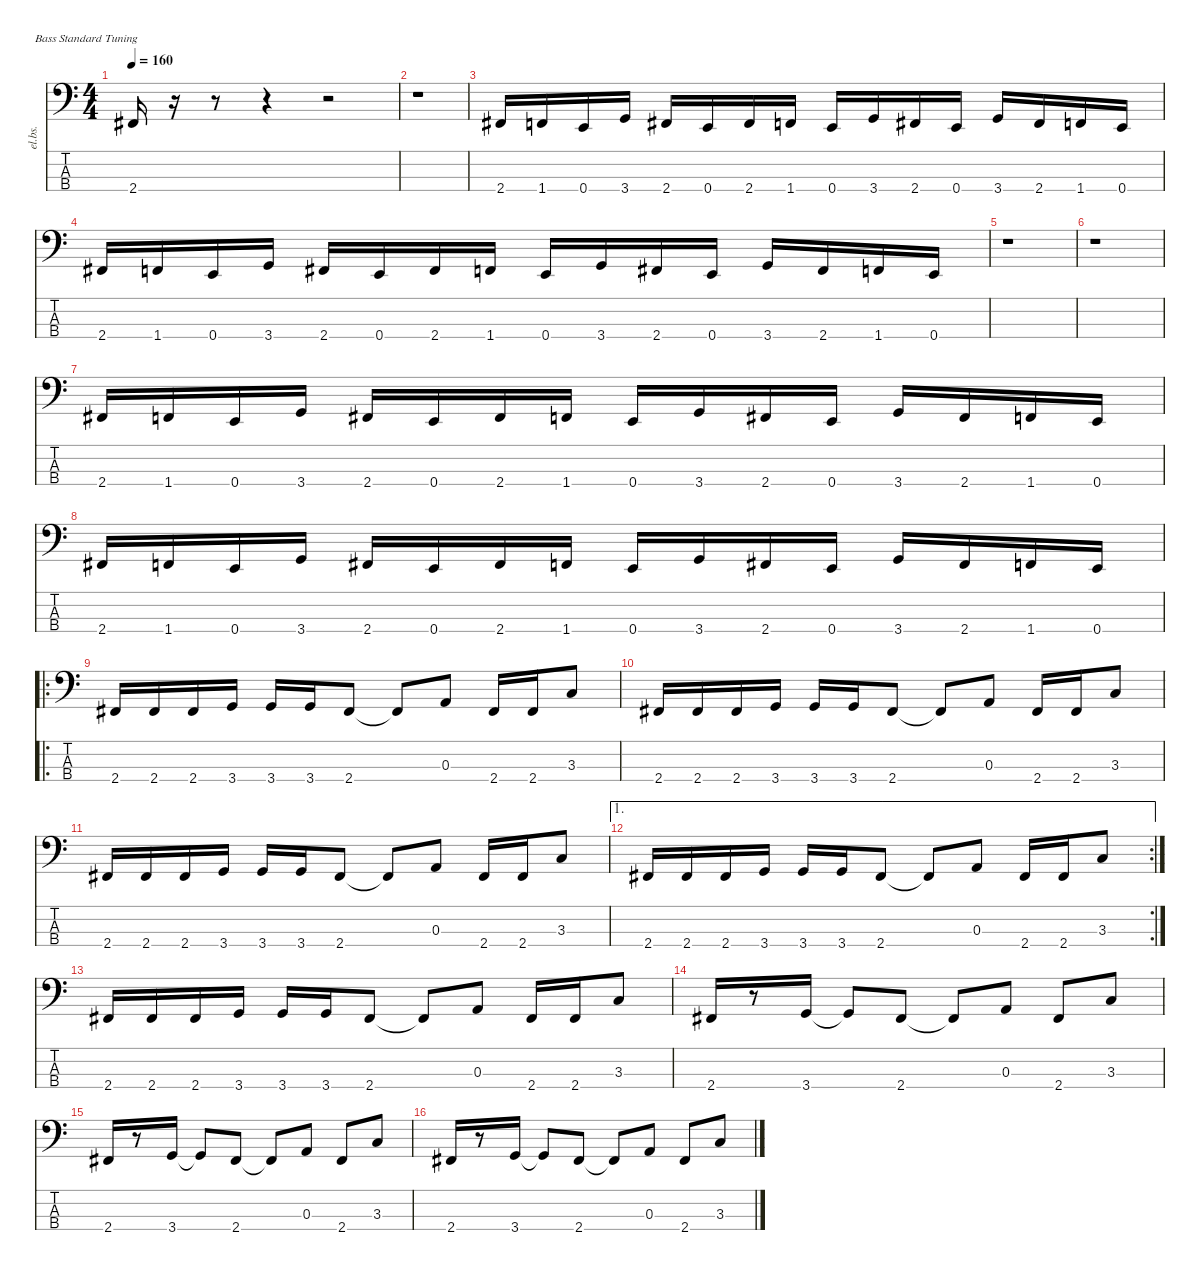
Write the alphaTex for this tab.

\defaultSystemsLayout 4
\hideDynamics
\bracketExtendMode nobrackets
\track ("Ellefson" "el.bs.") {instrument electricbasspick}
\staff {score tabs}
\tuning (G2 D2 A1 E1)
\ts (4 4)
\tempo 160
\clef f4
\ks c
2.4{acc #}.16{dy f} r.16 r.8 r.4 r.2 |
r.1 |
2.4{acc #}.16 1.4.16 0.4.16 3.4.16 2.4{acc #}.16 0.4.16 2.4{acc #}.16 1.4.16 0.4.16 3.4.16 2.4{acc #}.16 0.4.16 3.4.16 2.4{acc #}.16 1.4.16 0.4.16 |
2.4{acc #}.16 1.4.16 0.4.16 3.4.16 2.4{acc #}.16 0.4.16 2.4{acc #}.16 1.4.16 0.4.16 3.4.16 2.4{acc #}.16 0.4.16 3.4.16 2.4{acc #}.16 1.4.16 0.4.16 |
r.1 |
r.1 |
2.4{acc #}.16 1.4.16 0.4.16 3.4.16 2.4{acc #}.16 0.4.16 2.4{acc #}.16 1.4.16 0.4.16 3.4.16 2.4{acc #}.16 0.4.16 3.4.16 2.4{acc #}.16 1.4.16 0.4.16 |
2.4{acc #}.16 1.4.16 0.4.16 3.4.16 2.4{acc #}.16 0.4.16 2.4{acc #}.16 1.4.16 0.4.16 3.4.16 2.4{acc #}.16 0.4.16 3.4.16 2.4{acc #}.16 1.4.16 0.4.16 |
\ro
2.4{acc #}.16 2.4{acc #}.16 2.4{acc #}.16 3.4.16 3.4.16 3.4.16 2.4{acc #}.8 2.4{t acc #}.8 0.3.8 2.4{acc #}.16 2.4{acc #}.16 3.3.8 |
2.4{acc #}.16 2.4{acc #}.16 2.4{acc #}.16 3.4.16 3.4.16 3.4.16 2.4{acc #}.8 2.4{t acc #}.8 0.3.8 2.4{acc #}.16 2.4{acc #}.16 3.3.8 |
2.4{acc #}.16 2.4{acc #}.16 2.4{acc #}.16 3.4.16 3.4.16 3.4.16 2.4{acc #}.8 2.4{t acc #}.8 0.3.8 2.4{acc #}.16 2.4{acc #}.16 3.3.8 |
\ae 1
\rc 2
2.4{acc #}.16 2.4{acc #}.16 2.4{acc #}.16 3.4.16 3.4.16 3.4.16 2.4{acc #}.8 2.4{t acc #}.8 0.3.8 2.4{acc #}.16 2.4{acc #}.16 3.3.8 |
2.4{acc #}.16 2.4{acc #}.16 2.4{acc #}.16 3.4.16 3.4.16 3.4.16 2.4{acc #}.8 2.4{t acc #}.8 0.3.8 2.4{acc #}.16 2.4{acc #}.16 3.3.8 |
2.4{acc #}.16 r.8 3.4.16 3.4{t}.8 2.4{acc #}.8 2.4{t acc #}.8 0.3.8 2.4{acc #}.8 3.3.8 |
2.4{acc #}.16 r.8 3.4.16 3.4{t}.8 2.4{acc #}.8 2.4{t acc #}.8 0.3.8 2.4{acc #}.8 3.3.8 |
2.4{acc #}.16 r.8 3.4.16 3.4{t}.8 2.4{acc #}.8 2.4{t acc #}.8 0.3.8 2.4{acc #}.8 3.3.8
